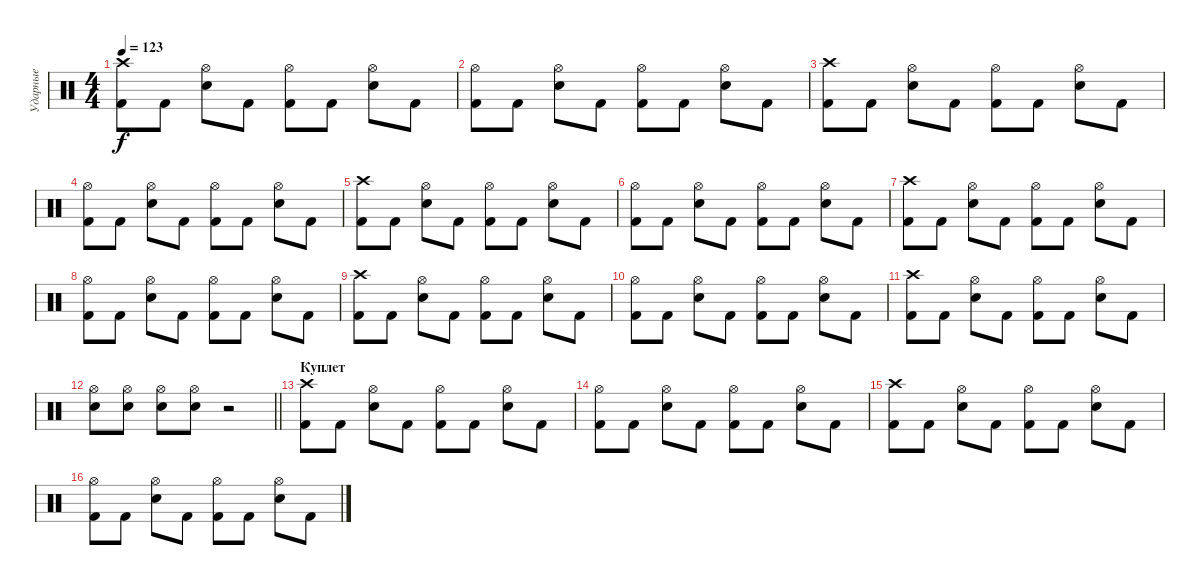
\track ("Ударные" "Ударные") {instrument percussion}
\staff {score}
\articulation defaults
\ts (4 4)
\tempo 123
\clef neutral
\ks c
("Crash high (hit)" "Kick (hit) 2").8{dy f} "Kick (hit) 2".8 ("Hi-Hat (open)" "Electric Snare (hit)").8 "Kick (hit) 2".8 ("Hi-Hat (open)" "Kick (hit) 2").8 "Kick (hit) 2".8 ("Hi-Hat (open)" "Electric Snare (hit)").8 "Kick (hit) 2".8 |
("Hi-Hat (open)" "Kick (hit) 2").8 "Kick (hit) 2".8 ("Hi-Hat (open)" "Electric Snare (hit)").8 "Kick (hit) 2".8 ("Hi-Hat (open)" "Kick (hit) 2").8 "Kick (hit) 2".8 ("Hi-Hat (open)" "Electric Snare (hit)").8 "Kick (hit) 2".8 |
("Crash high (hit)" "Kick (hit) 2").8 "Kick (hit) 2".8 ("Hi-Hat (open)" "Electric Snare (hit)").8 "Kick (hit) 2".8 ("Hi-Hat (open)" "Kick (hit) 2").8 "Kick (hit) 2".8 ("Hi-Hat (open)" "Electric Snare (hit)").8 "Kick (hit) 2".8 |
("Hi-Hat (open)" "Kick (hit) 2").8 "Kick (hit) 2".8 ("Hi-Hat (open)" "Electric Snare (hit)").8 "Kick (hit) 2".8 ("Hi-Hat (open)" "Kick (hit) 2").8 "Kick (hit) 2".8 ("Hi-Hat (open)" "Electric Snare (hit)").8 "Kick (hit) 2".8 |
("Crash high (hit)" "Kick (hit) 2").8 "Kick (hit) 2".8 ("Hi-Hat (open)" "Electric Snare (hit)").8 "Kick (hit) 2".8 ("Hi-Hat (open)" "Kick (hit) 2").8 "Kick (hit) 2".8 ("Hi-Hat (open)" "Electric Snare (hit)").8 "Kick (hit) 2".8 |
("Hi-Hat (open)" "Kick (hit) 2").8 "Kick (hit) 2".8 ("Hi-Hat (open)" "Electric Snare (hit)").8 "Kick (hit) 2".8 ("Hi-Hat (open)" "Kick (hit) 2").8 "Kick (hit) 2".8 ("Hi-Hat (open)" "Electric Snare (hit)").8 "Kick (hit) 2".8 |
("Crash high (hit)" "Kick (hit) 2").8 "Kick (hit) 2".8 ("Hi-Hat (open)" "Electric Snare (hit)").8 "Kick (hit) 2".8 ("Hi-Hat (open)" "Kick (hit) 2").8 "Kick (hit) 2".8 ("Hi-Hat (open)" "Electric Snare (hit)").8 "Kick (hit) 2".8 |
("Hi-Hat (open)" "Kick (hit) 2").8 "Kick (hit) 2".8 ("Hi-Hat (open)" "Electric Snare (hit)").8 "Kick (hit) 2".8 ("Hi-Hat (open)" "Kick (hit) 2").8 "Kick (hit) 2".8 ("Hi-Hat (open)" "Electric Snare (hit)").8 "Kick (hit) 2".8 |
("Crash high (hit)" "Kick (hit) 2").8 "Kick (hit) 2".8 ("Hi-Hat (open)" "Electric Snare (hit)").8 "Kick (hit) 2".8 ("Hi-Hat (open)" "Kick (hit) 2").8 "Kick (hit) 2".8 ("Hi-Hat (open)" "Electric Snare (hit)").8 "Kick (hit) 2".8 |
("Hi-Hat (open)" "Kick (hit) 2").8 "Kick (hit) 2".8 ("Hi-Hat (open)" "Electric Snare (hit)").8 "Kick (hit) 2".8 ("Hi-Hat (open)" "Kick (hit) 2").8 "Kick (hit) 2".8 ("Hi-Hat (open)" "Electric Snare (hit)").8 "Kick (hit) 2".8 |
("Crash high (hit)" "Kick (hit) 2").8 "Kick (hit) 2".8 ("Hi-Hat (open)" "Electric Snare (hit)").8 "Kick (hit) 2".8 ("Hi-Hat (open)" "Kick (hit) 2").8 "Kick (hit) 2".8 ("Hi-Hat (open)" "Electric Snare (hit)").8 "Kick (hit) 2".8 |
\barLineRight lightlight
("Hi-Hat (open)" "Electric Snare (hit)").8 ("Hi-Hat (open)" "Electric Snare (hit)").8 ("Hi-Hat (open)" "Electric Snare (hit)").8 ("Hi-Hat (open)" "Electric Snare (hit)").8 r.2 |
\section ("" "Куплет")
("Crash high (hit)" "Kick (hit) 2").8 "Kick (hit) 2".8 ("Hi-Hat (open)" "Electric Snare (hit)").8 "Kick (hit) 2".8 ("Hi-Hat (open)" "Kick (hit) 2").8 "Kick (hit) 2".8 ("Hi-Hat (open)" "Electric Snare (hit)").8 "Kick (hit) 2".8 |
("Hi-Hat (open)" "Kick (hit) 2").8 "Kick (hit) 2".8 ("Hi-Hat (open)" "Electric Snare (hit)").8 "Kick (hit) 2".8 ("Hi-Hat (open)" "Kick (hit) 2").8 "Kick (hit) 2".8 ("Hi-Hat (open)" "Electric Snare (hit)").8 "Kick (hit) 2".8 |
("Crash high (hit)" "Kick (hit) 2").8 "Kick (hit) 2".8 ("Hi-Hat (open)" "Electric Snare (hit)").8 "Kick (hit) 2".8 ("Hi-Hat (open)" "Kick (hit) 2").8 "Kick (hit) 2".8 ("Hi-Hat (open)" "Electric Snare (hit)").8 "Kick (hit) 2".8 |
("Hi-Hat (open)" "Kick (hit) 2").8 "Kick (hit) 2".8 ("Hi-Hat (open)" "Electric Snare (hit)").8 "Kick (hit) 2".8 ("Hi-Hat (open)" "Kick (hit) 2").8 "Kick (hit) 2".8 ("Hi-Hat (open)" "Electric Snare (hit)").8 "Kick (hit) 2".8
